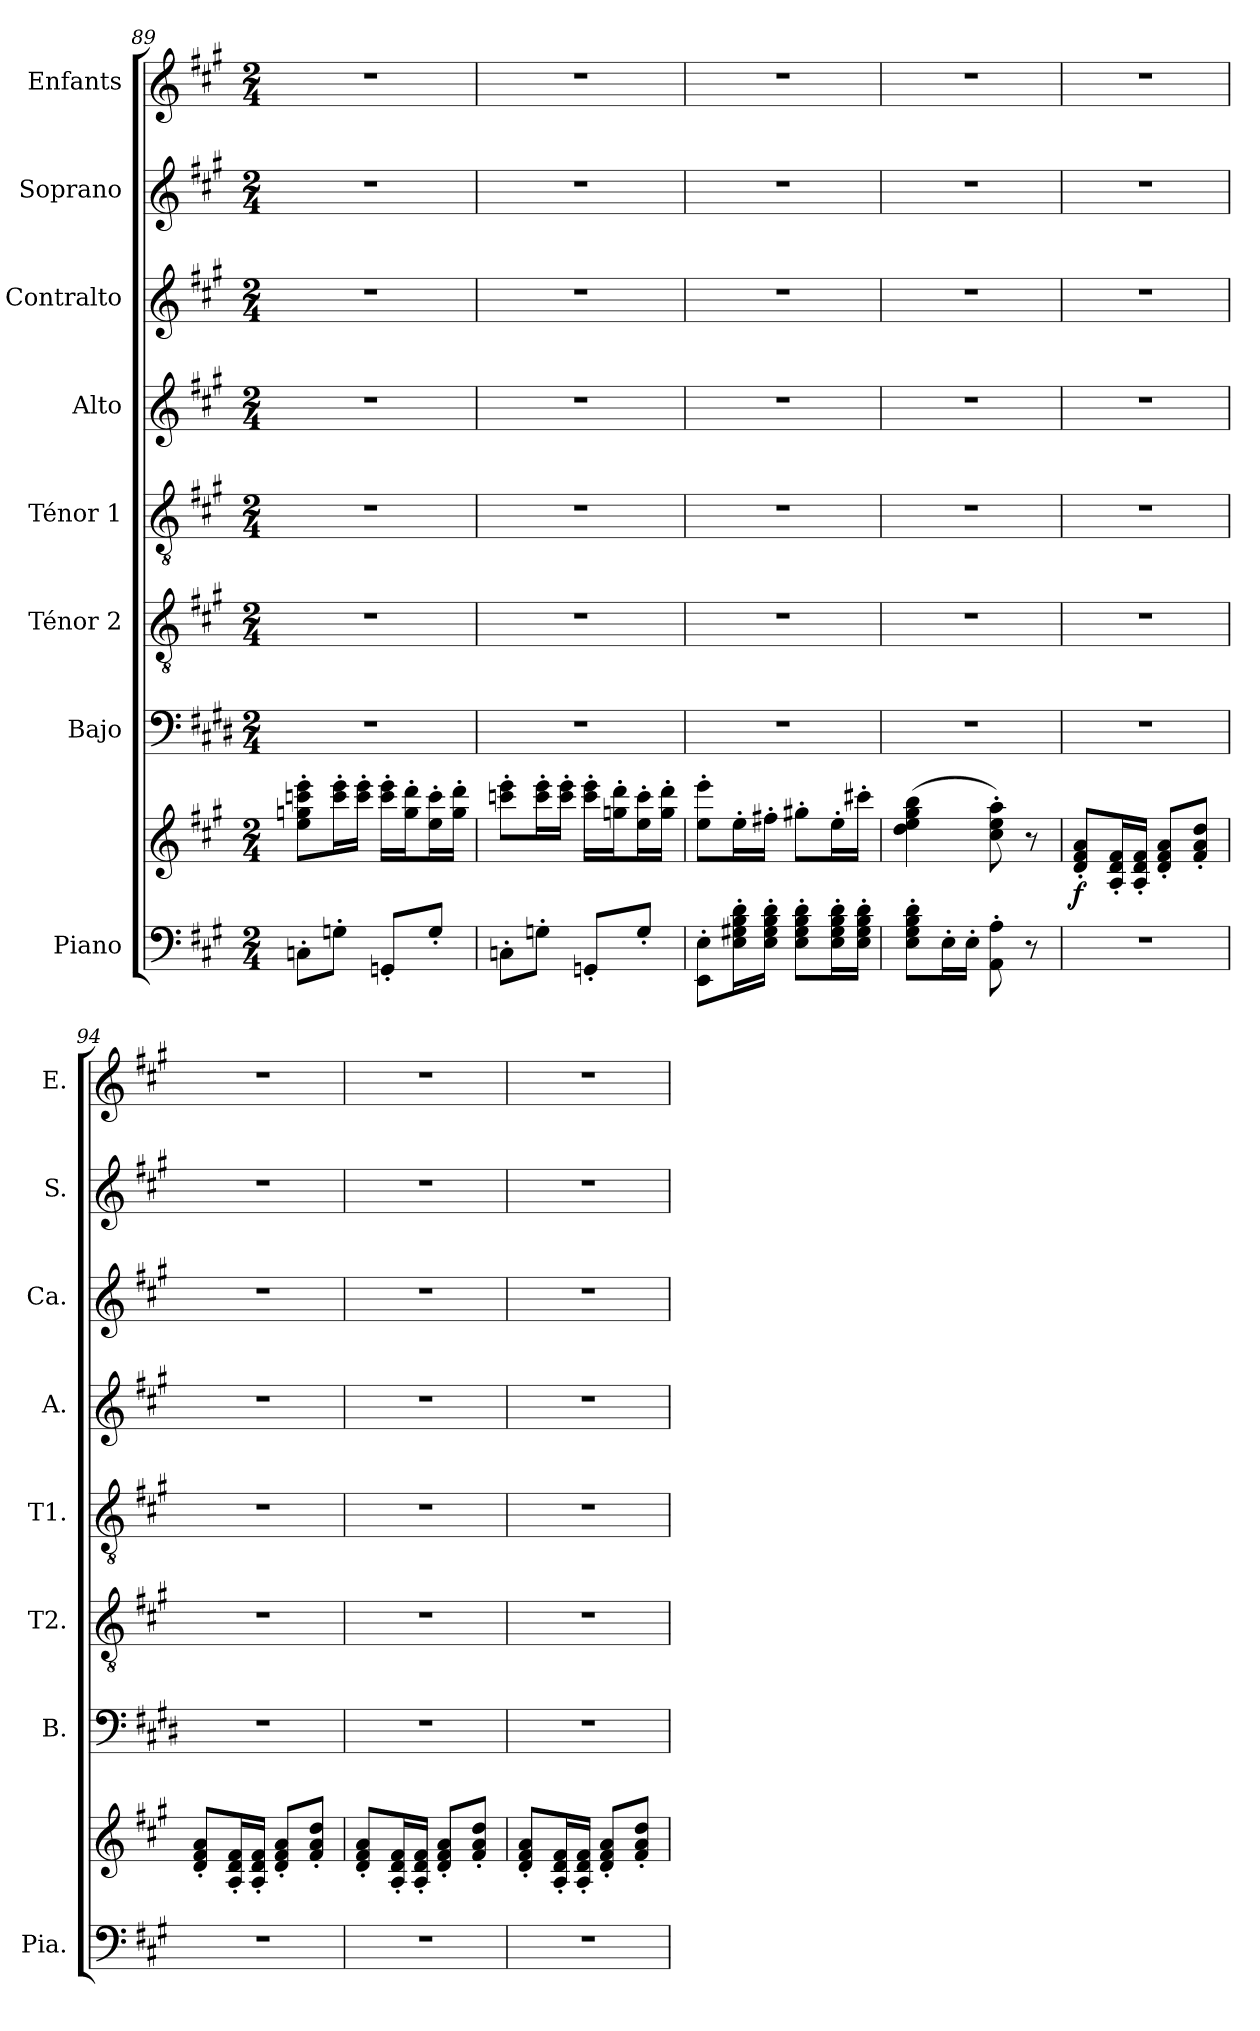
**kern	**kern	**dynam	**kern	**kern	**kern	**kern	**kern	**kern	**kern
*part8	*part8	*part8	*part7	*part6	*part5	*part4	*part3	*part2	*part1
*staff9	*staff8	*staff8/9	*staff7	*staff6	*staff5	*staff4	*staff3	*staff2	*staff1
*I"Piano	*	*	*I"Bajo	*I"Ténor 2	*I"Ténor 1	*I"Alto	*I"Contralto	*I"Soprano	*I"Enfants
*I'Pia.	*	*	*I'B.	*I'T2.	*I'T1.	*I'A.	*I'Ca.	*I'S.	*I'E.
*clefF4	*clefG2	*	*clefF4	*clefGv2	*clefGv2	*clefG2	*clefG2	*clefG2	*clefG2
*	*	*	*ITrd4c7	*	*	*	*	*ITrd-7c-12	*
*k[f#c#g#]	*k[f#c#g#]	*	*k[f#c#g#]	*k[f#c#g#]	*k[f#c#g#]	*k[f#c#g#]	*k[f#c#g#]	*k[f#c#g#]	*k[f#c#g#]
*M2/4	*M2/4	*	*M2/4	*M2/4	*M2/4	*M2/4	*M2/4	*M2/4	*M2/4
=89	=89	=89	=89	=89	=89	=89	=89	=89	=89
8Cn'\L	8ee'\ 8ggn'\ 8cccn'\ 8eee'\L	.	2r	2r	2r	2r	2r	2r	2r
8Gn'\J	16ccc'\ 16eee'\L	.	.	.	.	.	.	.	.
.	16ccc'\ 16eee'\JJ	.	.	.	.	.	.	.	.
8GGn'/L	16ccc'\ 16eee'\LL	.	.	.	.	.	.	.	.
.	16gg'\ 16ddd'\J	.	.	.	.	.	.	.	.
8G'/J	16ee'\ 16ccc'\L	.	.	.	.	.	.	.	.
.	16gg'\ 16ddd'\JJ	.	.	.	.	.	.	.	.
=90	=90	=90	=90	=90	=90	=90	=90	=90	=90
8Cn'\L	8cccn'\ 8eee'\L	.	2r	2r	2r	2r	2r	2r	2r
8Gn'\J	16ccc'\ 16eee'\L	.	.	.	.	.	.	.	.
.	16ccc'\ 16eee'\JJ	.	.	.	.	.	.	.	.
8GGn'/L	16ccc'\ 16eee'\LL	.	.	.	.	.	.	.	.
.	16ggn'\ 16ddd'\J	.	.	.	.	.	.	.	.
8G'/J	16ee'\ 16ccc'\L	.	.	.	.	.	.	.	.
.	16gg'\ 16ddd'\JJ	.	.	.	.	.	.	.	.
=91	=91	=91	=91	=91	=91	=91	=91	=91	=91
8EE'\ 8E'\L	8ee'\ 8eee'\L	.	2r	2r	2r	2r	2r	2r	2r
16E'\ 16G#X'\ 16B'\ 16d'\L	16ee'\L	.	.	.	.	.	.	.	.
16E'\ 16G#'\ 16B'\ 16d'\JJ	16ff#X'\JJ	.	.	.	.	.	.	.	.
8E'\ 8G#'\ 8B'\ 8d'\L	8gg#X'\L	.	.	.	.	.	.	.	.
16E'\ 16G#'\ 16B'\ 16d'\L	16ee'\L	.	.	.	.	.	.	.	.
16E'\ 16G#'\ 16B'\ 16d'\JJ	16ccc#X'\JJ	.	.	.	.	.	.	.	.
=92	=92	=92	=92	=92	=92	=92	=92	=92	=92
8E'\ 8G#'\ 8B'\ 8d'\L	(4dd\ 4ee\ 4gg#\ 4bb\	.	2r	2r	2r	2r	2r	2r	2r
16E'\L	.	.	.	.	.	.	.	.	.
16E'\JJ	.	.	.	.	.	.	.	.	.
8AA\' 8A\'	8cc#\' 8ee\' 8aa\')	.	.	.	.	.	.	.	.
8r	8r	.	.	.	.	.	.	.	.
=93	=93	=93	=93	=93	=93	=93	=93	=93	=93
!	!	!LO:DY:b	!	!	!	!	!	!	!
2r	8d'/ 8f#'/ 8a'/L	f	2r	2r	2r	2r	2r	2r	2r
.	16A'/ 16d'/ 16f#'/L	.	.	.	.	.	.	.	.
.	16A'/ 16d'/ 16f#'/JJ	.	.	.	.	.	.	.	.
.	8d'/ 8f#'/ 8a'/L	.	.	.	.	.	.	.	.
.	8f#'/ 8a'/ 8dd'/J	.	.	.	.	.	.	.	.
=94	=94	=94	=94	=94	=94	=94	=94	=94	=94
2r	8d'/ 8f#'/ 8a'/L	.	2r	2r	2r	2r	2r	2r	2r
.	16A'/ 16d'/ 16f#'/L	.	.	.	.	.	.	.	.
.	16A'/ 16d'/ 16f#'/JJ	.	.	.	.	.	.	.	.
.	8d'/ 8f#'/ 8a'/L	.	.	.	.	.	.	.	.
.	8f#'/ 8a'/ 8dd'/J	.	.	.	.	.	.	.	.
=95	=95	=95	=95	=95	=95	=95	=95	=95	=95
2r	8d'/ 8f#'/ 8a'/L	.	2r	2r	2r	2r	2r	2r	2r
.	16A'/ 16d'/ 16f#'/L	.	.	.	.	.	.	.	.
.	16A'/ 16d'/ 16f#'/JJ	.	.	.	.	.	.	.	.
.	8d'/ 8f#'/ 8a'/L	.	.	.	.	.	.	.	.
.	8f#'/ 8a'/ 8dd'/J	.	.	.	.	.	.	.	.
=96	=96	=96	=96	=96	=96	=96	=96	=96	=96
2r	8d'/ 8f#'/ 8a'/L	.	2r	2r	2r	2r	2r	2r	2r
.	16A'/ 16d'/ 16f#'/L	.	.	.	.	.	.	.	.
.	16A'/ 16d'/ 16f#'/JJ	.	.	.	.	.	.	.	.
.	8d'/ 8f#'/ 8a'/L	.	.	.	.	.	.	.	.
.	8f#'/ 8a'/ 8dd'/J	.	.	.	.	.	.	.	.
=	=	=	=	=	=	=	=	=	=
*-	*-	*-	*-	*-	*-	*-	*-	*-	*-
